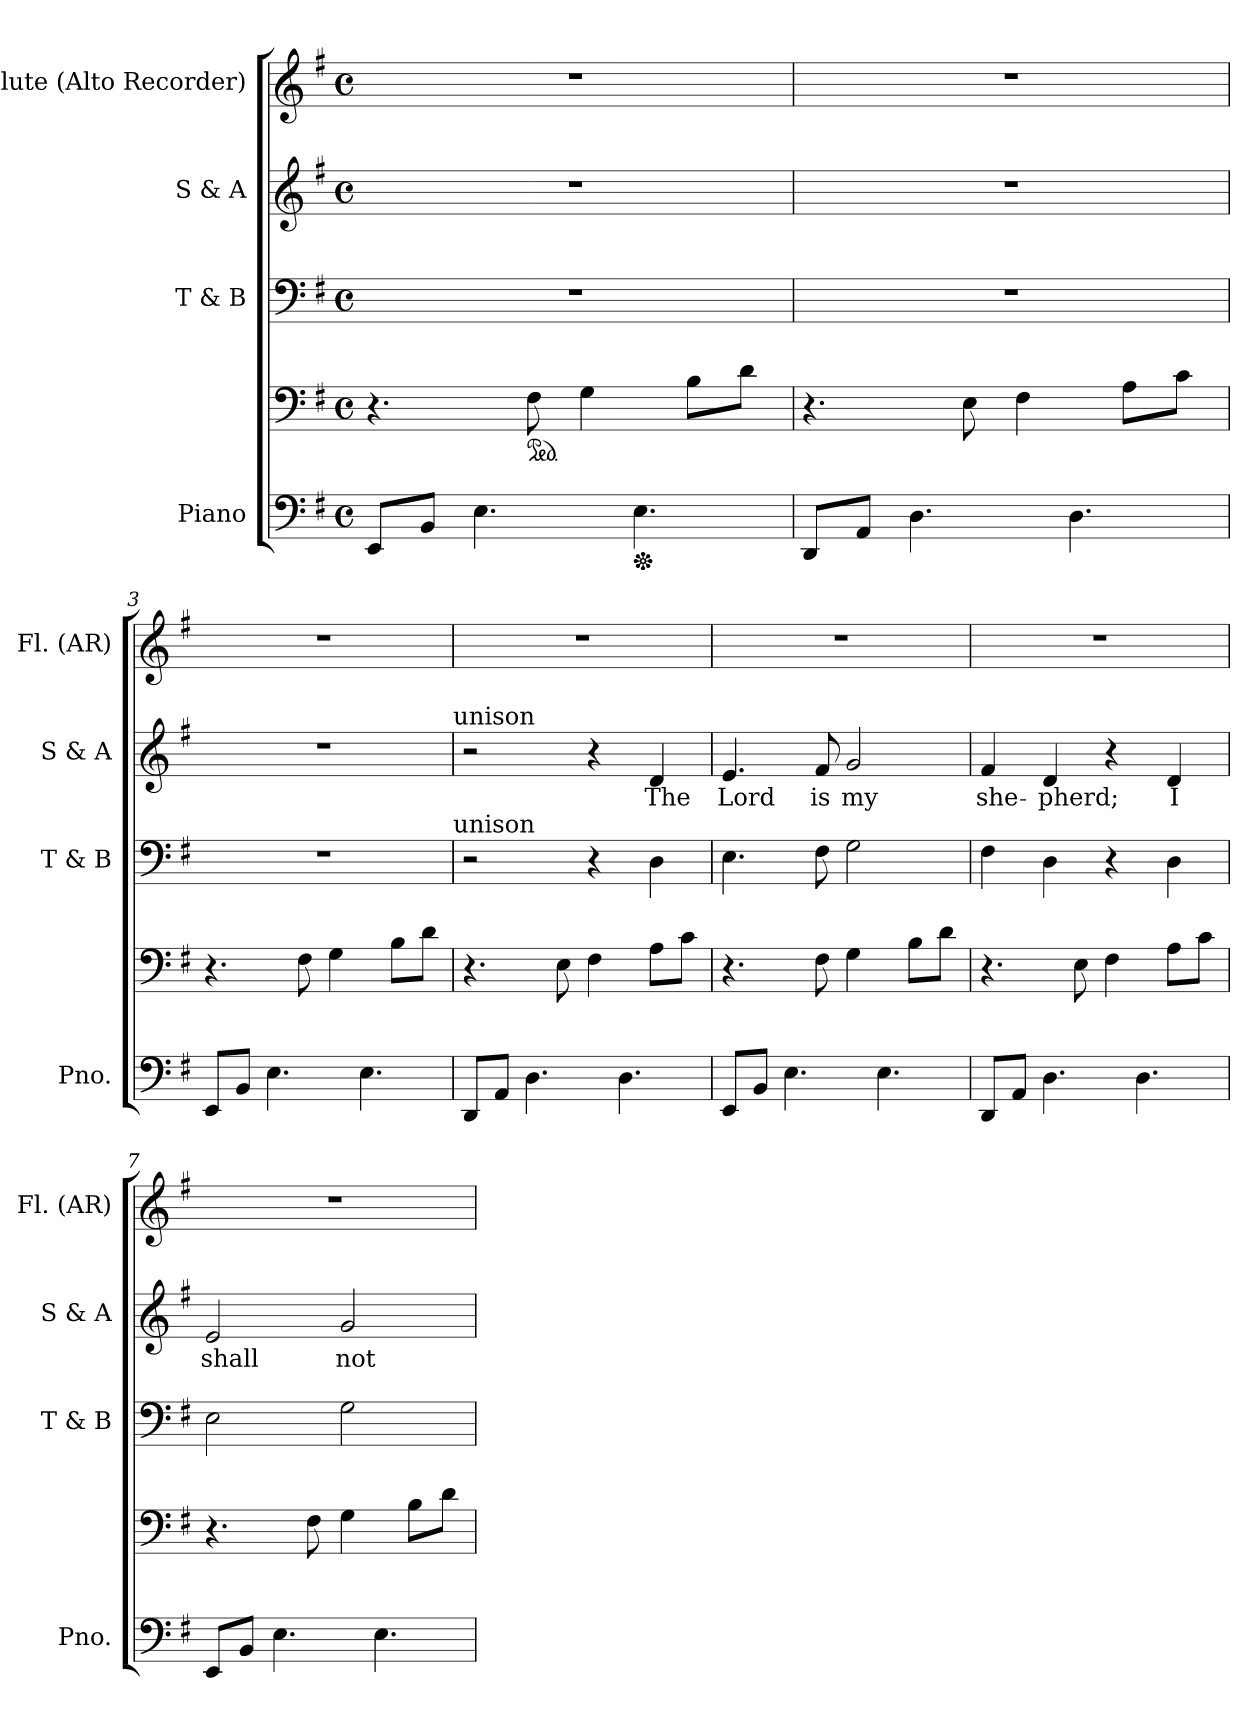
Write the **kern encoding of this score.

**kern	**kern	**kern	**kern	**text	**kern
*part4	*part4	*part3	*part2	*part2	*part1
*staff5	*staff4	*staff3	*staff2	*staff2	*staff1
*I"Piano	*	*I"T & B	*I"S & A	*	*I"Flute (Alto  Recorder)
*I'Pno.	*	*I'T & B	*I'S & A	*	*I'Fl. (AR)
*clefF4	*clefF4	*clefF4	*clefG2	*	*clefG2
*	*	*	*	*	*ITrd-7c-12
*k[f#]	*k[f#]	*k[f#]	*k[f#]	*	*k[f#]
*e:	*e:	*e:	*e:	*	*e:
*M4/4	*M4/4	*M4/4	*M4/4	*	*M4/4
*met(c)	*met(c)	*met(c)	*met(c)	*	*met(c)
*MM68	*MM68	*MM68	*MM68	*	*MM68
=1	=1	=1	=1	=1	=1
8EE/L	4.r	1r	1r	.	1r
8BB/J	.	.	.	.	.
4.E\	.	.	.	.	.
*	*ped	*	*	*	*
.	8F#\	.	.	.	.
.	4G\	.	.	.	.
*Xped	*	*	*	*	*
4.E\	.	.	.	.	.
.	8B\L	.	.	.	.
.	8d\J	.	.	.	.
=2	=2	=2	=2	=2	=2
8DD/L	4.r	1r	1r	.	1r
8AA/J	.	.	.	.	.
4.D\	.	.	.	.	.
.	8E\	.	.	.	.
.	4F#\	.	.	.	.
4.D\	.	.	.	.	.
.	8A\L	.	.	.	.
.	8c\J	.	.	.	.
=3	=3	=3	=3	=3	=3
8EE/L	4.r	1r	1r	.	1r
8BB/J	.	.	.	.	.
4.E\	.	.	.	.	.
.	8F#\	.	.	.	.
.	4G\	.	.	.	.
4.E\	.	.	.	.	.
.	8B\L	.	.	.	.
.	8d\J	.	.	.	.
!	!	!	!LO:TX:a:t=unison	!	!
!	!	!LO:TX:a:t=unison	!	!	!
=4	=4	=4	=4	=4	=4
8DD/L	4.r	2r	2r	.	1r
8AA/J	.	.	.	.	.
4.D\	.	.	.	.	.
.	8E\	.	.	.	.
.	4F#\	4r	4r	.	.
4.D\	.	.	.	.	.
!	!	!	!	!LO:LY:b	!
.	8A\L	4D\	4d/	The	.
.	8c\J	.	.	.	.
=5	=5	=5	=5	=5	=5
!	!	!	!	!LO:LY:b	!
8EE/L	4.r	4.E\	4.e/	Lord	1r
8BB/J	.	.	.	.	.
4.E\	.	.	.	.	.
!	!	!	!	!LO:LY:b	!
.	8F#\	8F#\	8f#/	is	.
!	!	!	!	!LO:LY:b	!
.	4G\	2G\	2g/	my	.
4.E\	.	.	.	.	.
.	8B\L	.	.	.	.
.	8d\J	.	.	.	.
!!LO:LB:g=z
=6	=6	=6	=6	=6	=6
!	!	!	!	!LO:LY:b	!
8DD/L	4.r	4F#\	4f#/	she-	1r
8AA/J	.	.	.	.	.
!	!	!	!	!LO:LY:b	!
4.D\	.	4D\	4d/	-pherd;	.
.	8E\	.	.	.	.
.	4F#\	4r	4r	.	.
4.D\	.	.	.	.	.
!	!	!	!	!LO:LY:b	!
.	8A\L	4D\	4d/	I	.
.	8c\J	.	.	.	.
=7	=7	=7	=7	=7	=7
!	!	!	!	!LO:LY:b	!
8EE/L	4.r	2E\	2e/	shall	1r
8BB/J	.	.	.	.	.
4.E\	.	.	.	.	.
.	8F#\	.	.	.	.
!	!	!	!	!LO:LY:b	!
.	4G\	2G\	2g/	not	.
4.E\	.	.	.	.	.
.	8B\L	.	.	.	.
.	8d\J	.	.	.	.
=	=	=	=	=	=
*-	*-	*-	*-	*-	*-
